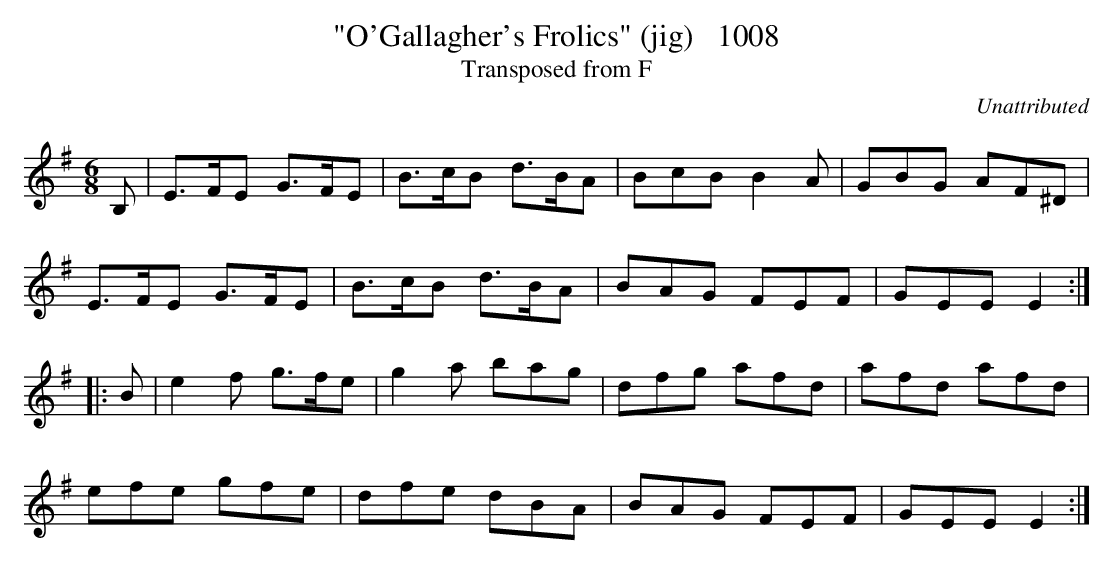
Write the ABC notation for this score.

X:1
T:"O'Gallagher's Frolics" (jig)   1008
C:Unattributed
T:Transposed from F
BRENNAN July 2003 (HTTP://WWW.SOSYOURMOM.COM)
M:6/8
L:1/8
K:G
B,|E3/2F/2E G3/2F/2E|B3/2c/2B d3/2B/2A|BcB B2A|GBG AF^D|
E3/2F/2E G3/2F/2E|B3/2c/2B d3/2B/2A|BAG FEF|GEE E2:|
|:B|e2f g3/2f/2e|g2a bag|dfg afd|afd afd|
efe gfe|dfe dBA|BAG FEF|GEE E2:|
